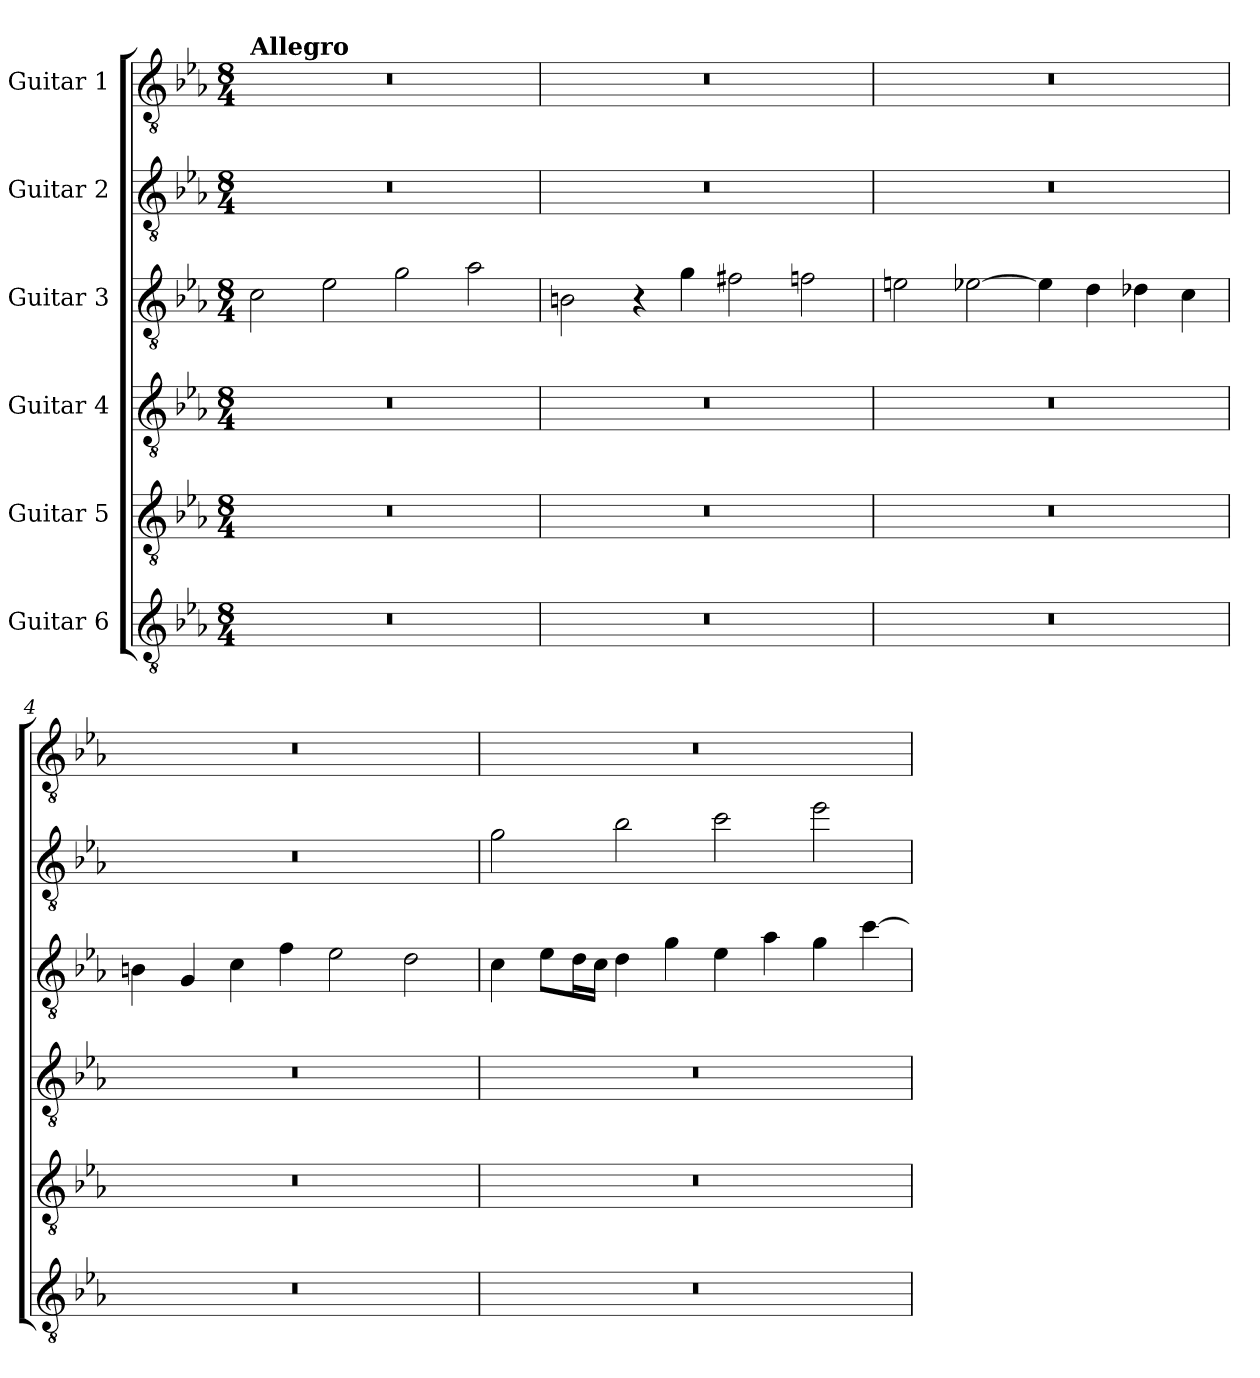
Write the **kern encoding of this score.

**kern	**kern	**kern	**kern	**kern	**kern
*part6	*part5	*part4	*part3	*part2	*part1
*staff6	*staff5	*staff4	*staff3	*staff2	*staff1
*I"Guitar 6	*I"Guitar 5	*I"Guitar 4	*I"Guitar 3	*I"Guitar 2	*I"Guitar 1
*clefGv2	*clefGv2	*clefGv2	*clefGv2	*clefGv2	*clefGv2
*k[b-e-a-]	*k[b-e-a-]	*k[b-e-a-]	*k[b-e-a-]	*k[b-e-a-]	*k[b-e-a-]
*M8/4	*M8/4	*M8/4	*M8/4	*M8/4	*M8/4
=1	=1	=1	=1	=1	=1
!	!	!	!	!	!LO:TX:a:B:t=Allegro
0r	0r	0r	2c\	0r	0r
.	.	.	2e-\	.	.
.	.	.	2g\	.	.
.	.	.	2a-\	.	.
=2	=2	=2	=2	=2	=2
0r	0r	0r	2Bn\	0r	0r
.	.	.	4r	.	.
.	.	.	4g\	.	.
.	.	.	2f#X\	.	.
.	.	.	2fn\	.	.
=3	=3	=3	=3	=3	=3
0r	0r	0r	2en\	0r	0r
.	.	.	[2e-X\	.	.
.	.	.	4e-\]	.	.
.	.	.	4d\	.	.
.	.	.	4d-X\	.	.
.	.	.	4c\	.	.
=4	=4	=4	=4	=4	=4
0r	0r	0r	4Bn\	0r	0r
.	.	.	4G/	.	.
.	.	.	4c\	.	.
.	.	.	4f\	.	.
.	.	.	2e-\	.	.
.	.	.	2d\	.	.
=5	=5	=5	=5	=5	=5
0r	0r	0r	4c\	2g\	0r
.	.	.	8e-\L	.	.
.	.	.	16d\L	.	.
.	.	.	16c\JJ	.	.
.	.	.	4d\	2b-\	.
.	.	.	4g\	.	.
.	.	.	4e-\	2cc\	.
.	.	.	4a-\	.	.
.	.	.	4g\	2ee-\	.
.	.	.	[4cc\	.	.
=	=	=	=	=	=
*-	*-	*-	*-	*-	*-
